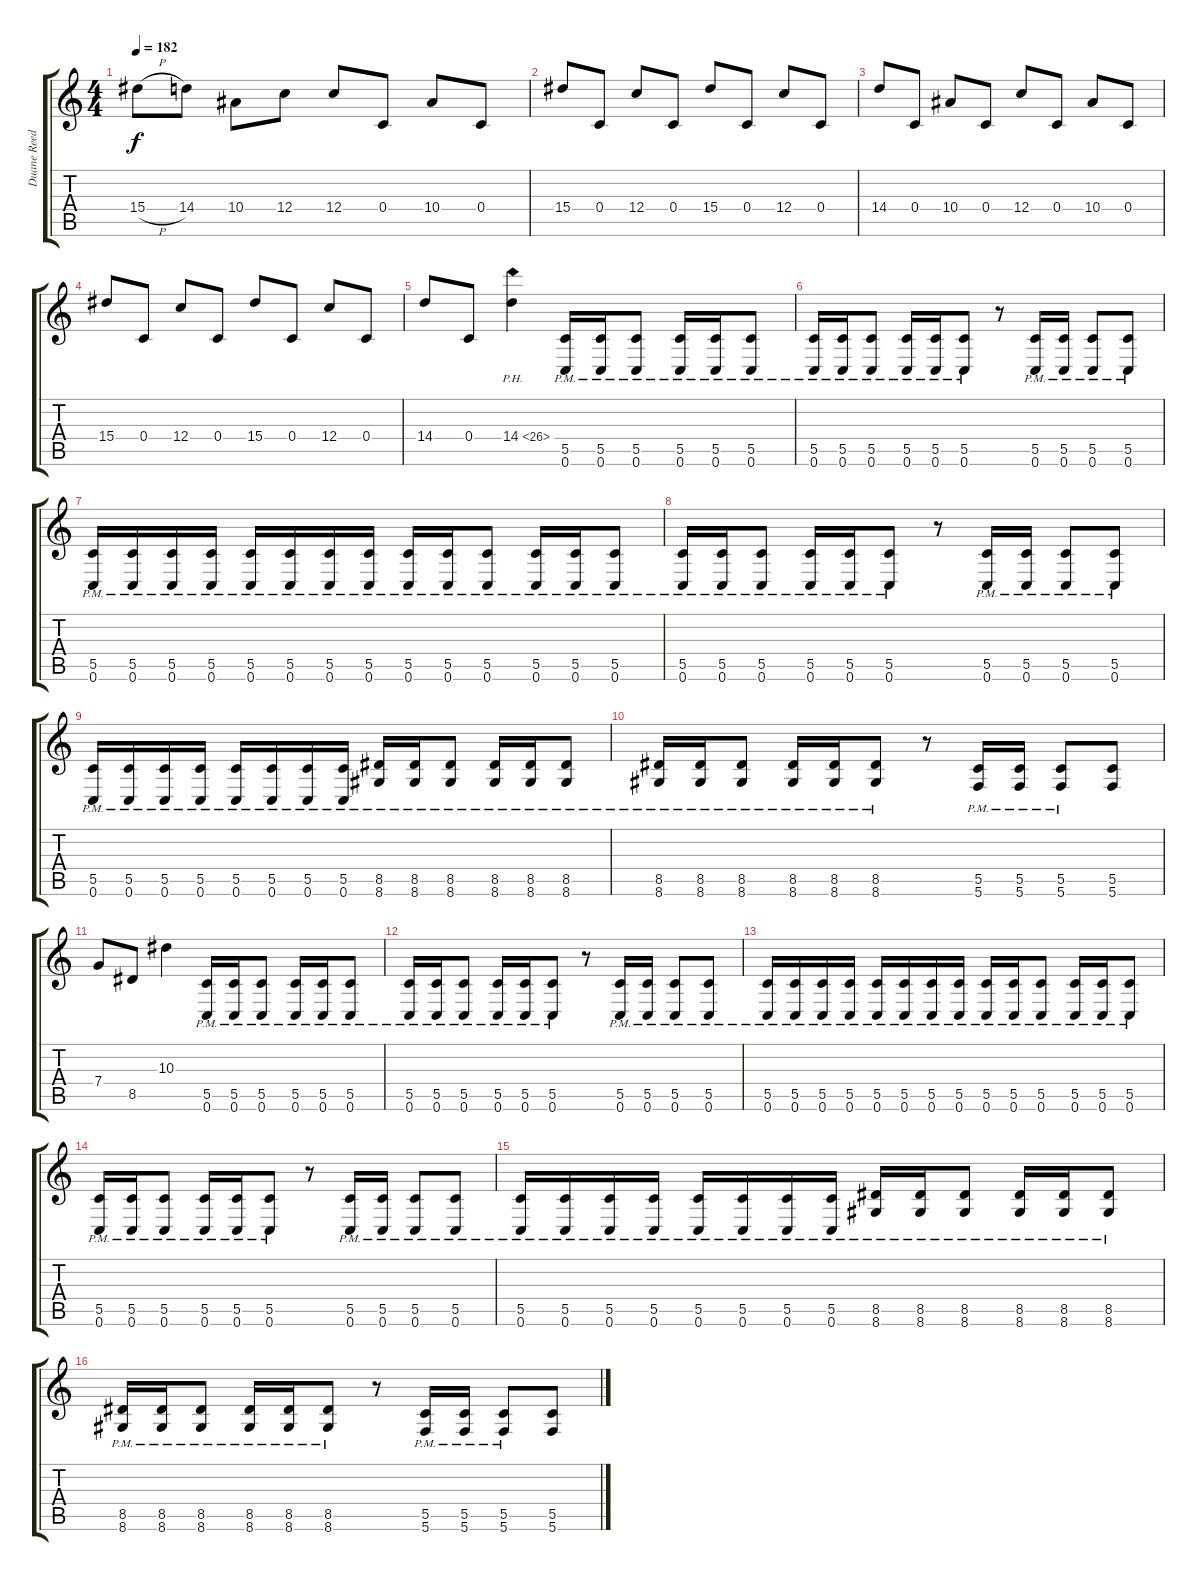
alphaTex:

\track ("Duane Reed" "Duane Reed") {instrument overdrivenguitar}
\staff {score tabs}
\tuning (D4 A3 F3 C3 G2 C2) {hide}
\ts (4 4)
\tempo 182
\clef g2
\ks c
15.4{h}.8{dy f} 14.4.8 10.4.8 12.4.8 12.4.8 0.4.8 10.4.8 0.4.8 |
15.4.8 0.4.8 12.4.8 0.4.8 15.4.8 0.4.8 12.4.8 0.4.8 |
14.4.8 0.4.8 10.4.8 0.4.8 12.4.8 0.4.8 10.4.8 0.4.8 |
15.4.8 0.4.8 12.4.8 0.4.8 15.4.8 0.4.8 12.4.8 0.4.8 |
14.4.8 0.4.8 14.4{ph 12}.4 (5.5{pm} 0.6{pm}).16 (5.5{pm} 0.6{pm}).16 (5.5{pm} 0.6{pm}).8 (5.5{pm} 0.6{pm}).16 (5.5{pm} 0.6{pm}).16 (5.5{pm} 0.6{pm}).8 |
(5.5{pm} 0.6{pm}).16 (5.5{pm} 0.6{pm}).16 (5.5{pm} 0.6{pm}).8 (5.5{pm} 0.6{pm}).16 (5.5{pm} 0.6{pm}).16 (5.5{pm} 0.6{pm}).8 r.8 (5.5{pm} 0.6{pm}).16 (5.5{pm} 0.6{pm}).16 (5.5{pm} 0.6{pm}).8 (5.5{pm} 0.6{pm}).8 |
(5.5{pm} 0.6{pm}).16 (5.5{pm} 0.6{pm}).16 (5.5{pm} 0.6{pm}).16 (5.5{pm} 0.6{pm}).16 (5.5{pm} 0.6{pm}).16 (5.5{pm} 0.6{pm}).16 (5.5{pm} 0.6{pm}).16 (5.5{pm} 0.6{pm}).16 (5.5{pm} 0.6{pm}).16 (5.5{pm} 0.6{pm}).16 (5.5{pm} 0.6{pm}).8 (5.5{pm} 0.6{pm}).16 (5.5{pm} 0.6{pm}).16 (5.5{pm} 0.6{pm}).8 |
(5.5{pm} 0.6{pm}).16 (5.5{pm} 0.6{pm}).16 (5.5{pm} 0.6{pm}).8 (5.5{pm} 0.6{pm}).16 (5.5{pm} 0.6{pm}).16 (5.5{pm} 0.6{pm}).8 r.8 (5.5{pm} 0.6{pm}).16 (5.5{pm} 0.6{pm}).16 (5.5{pm} 0.6{pm}).8 (5.5{pm} 0.6{pm}).8 |
(5.5{pm} 0.6{pm}).16 (5.5{pm} 0.6{pm}).16 (5.5{pm} 0.6{pm}).16 (5.5{pm} 0.6{pm}).16 (5.5{pm} 0.6{pm}).16 (5.5{pm} 0.6{pm}).16 (5.5{pm} 0.6{pm}).16 (5.5{pm} 0.6{pm}).16 (8.5{pm} 8.6{pm}).16 (8.5{pm} 8.6{pm}).16 (8.5{pm} 8.6{pm}).8 (8.5{pm} 8.6{pm}).16 (8.5{pm} 8.6{pm}).16 (8.5{pm} 8.6{pm}).8 |
(8.5{pm} 8.6{pm}).16 (8.5{pm} 8.6{pm}).16 (8.5{pm} 8.6{pm}).8 (8.5{pm} 8.6{pm}).16 (8.5{pm} 8.6{pm}).16 (8.5{pm} 8.6{pm}).8 r.8 (5.5{pm} 5.6{pm}).16 (5.5{pm} 5.6{pm}).16 (5.5{pm} 5.6{pm}).8 (5.5 5.6).8 |
7.4.8 8.5.8 10.3.4 (5.5{pm} 0.6{pm}).16 (5.5{pm} 0.6{pm}).16 (5.5{pm} 0.6{pm}).8 (5.5{pm} 0.6{pm}).16 (5.5{pm} 0.6{pm}).16 (5.5{pm} 0.6{pm}).8 |
(5.5{pm} 0.6{pm}).16 (5.5{pm} 0.6{pm}).16 (5.5{pm} 0.6{pm}).8 (5.5{pm} 0.6{pm}).16 (5.5{pm} 0.6{pm}).16 (5.5{pm} 0.6{pm}).8 r.8 (5.5{pm} 0.6{pm}).16 (5.5{pm} 0.6{pm}).16 (5.5{pm} 0.6{pm}).8 (5.5{pm} 0.6{pm}).8 |
(5.5{pm} 0.6{pm}).16 (5.5{pm} 0.6{pm}).16 (5.5{pm} 0.6{pm}).16 (5.5{pm} 0.6{pm}).16 (5.5{pm} 0.6{pm}).16 (5.5{pm} 0.6{pm}).16 (5.5{pm} 0.6{pm}).16 (5.5{pm} 0.6{pm}).16 (5.5{pm} 0.6{pm}).16 (5.5{pm} 0.6{pm}).16 (5.5{pm} 0.6{pm}).8 (5.5{pm} 0.6{pm}).16 (5.5{pm} 0.6{pm}).16 (5.5{pm} 0.6{pm}).8 |
(5.5{pm} 0.6{pm}).16 (5.5{pm} 0.6{pm}).16 (5.5{pm} 0.6{pm}).8 (5.5{pm} 0.6{pm}).16 (5.5{pm} 0.6{pm}).16 (5.5{pm} 0.6{pm}).8 r.8 (5.5{pm} 0.6{pm}).16 (5.5{pm} 0.6{pm}).16 (5.5{pm} 0.6{pm}).8 (5.5{pm} 0.6{pm}).8 |
(5.5{pm} 0.6{pm}).16 (5.5{pm} 0.6{pm}).16 (5.5{pm} 0.6{pm}).16 (5.5{pm} 0.6{pm}).16 (5.5{pm} 0.6{pm}).16 (5.5{pm} 0.6{pm}).16 (5.5{pm} 0.6{pm}).16 (5.5{pm} 0.6{pm}).16 (8.5{pm} 8.6{pm}).16 (8.5{pm} 8.6{pm}).16 (8.5{pm} 8.6{pm}).8 (8.5{pm} 8.6{pm}).16 (8.5{pm} 8.6{pm}).16 (8.5{pm} 8.6{pm}).8 |
(8.5{pm} 8.6{pm}).16 (8.5{pm} 8.6{pm}).16 (8.5{pm} 8.6{pm}).8 (8.5{pm} 8.6{pm}).16 (8.5{pm} 8.6{pm}).16 (8.5{pm} 8.6{pm}).8 r.8 (5.5{pm} 5.6{pm}).16 (5.5{pm} 5.6{pm}).16 (5.5{pm} 5.6{pm}).8 (5.5 5.6).8
